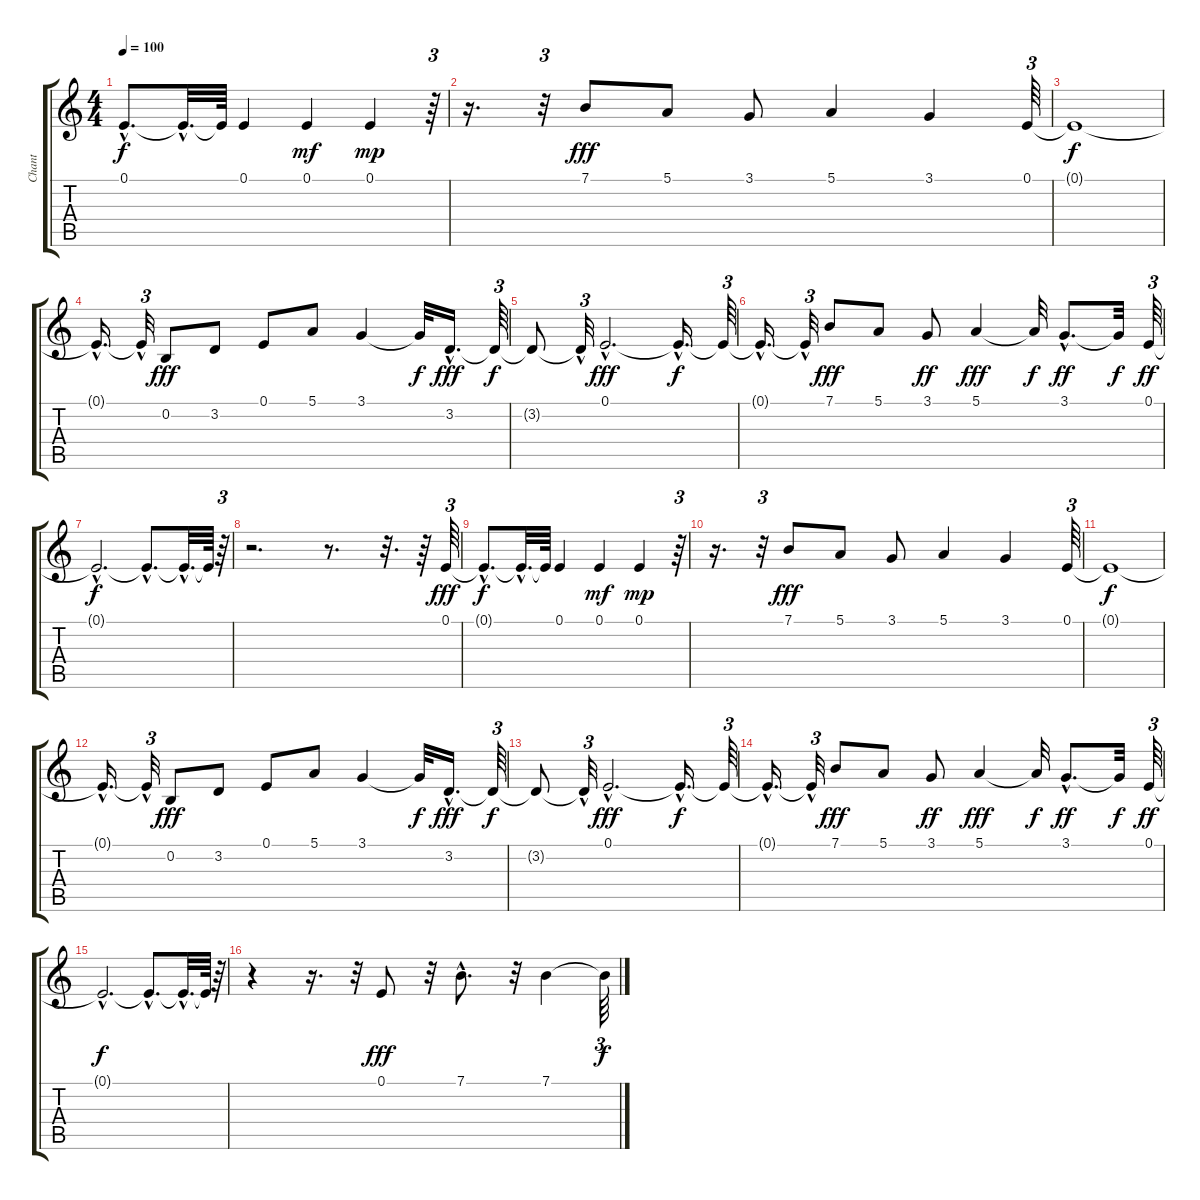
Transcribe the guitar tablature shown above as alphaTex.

\track ("Chant" "Chant") {instrument voiceoohs}
\staff {score tabs}
\tuning (E4 B3 G3 D3 A2 E2) {hide}
\ts (4 4)
\tempo 100
\clef g2
\ks c
0.1{hac t}.8{d dy f} 0.1{hac t}.32{d} 0.1{t}.64 0.1.4 0.1.4{dy mf} 0.1.4{dy mp} r.64{tu (3 2)} |
r.16{d} r.32{tu (3 2)} 7.1.8{dy fff} 5.1.8 3.1.8 5.1.4 3.1.4 0.1.64{tu (3 2)} |
0.1{t}.1{dy f} |
0.1{hac t}.16{d} 0.1{hac t}.32{tu (3 2)} 0.2.8{dy fff} 3.2.8 0.1.8 5.1.8 3.1.4 3.1{t}.32{dy f} 3.2{hac}.16{d dy fff} 3.2{t}.64{tu (3 2) dy f} |
3.2{t}.8 3.2{hac t}.32{tu (3 2)} 0.1{hac}.2{d dy fff} 0.1{hac t}.16{d dy f} 0.1{t}.64{tu (3 2)} |
0.1{hac t}.16{d} 0.1{hac t}.32{tu (3 2)} 7.1.8{dy fff} 5.1.8 3.1.8{dy ff} 5.1.4{dy fff} 5.1{t}.32{dy f} 3.1{hac}.8{d dy ff} 3.1{t}.32{dy f} 0.1.64{tu (3 2) dy ff} |
0.1{hac t}.2{d dy f} 0.1{hac t}.8{d} 0.1{hac t}.32{d} 0.1{t}.64 r.64{tu (3 2)} |
r.2{d} r.8{d} r.32{d} r.64 0.1.64{tu (3 2) dy fff} |
0.1{hac t}.8{d dy f} 0.1{hac t}.32{d} 0.1{t}.64 0.1.4 0.1.4{dy mf} 0.1.4{dy mp} r.64{tu (3 2)} |
r.16{d} r.32{tu (3 2)} 7.1.8{dy fff} 5.1.8 3.1.8 5.1.4 3.1.4 0.1.64{tu (3 2)} |
0.1{t}.1{dy f} |
0.1{hac t}.16{d} 0.1{hac t}.32{tu (3 2)} 0.2.8{dy fff} 3.2.8 0.1.8 5.1.8 3.1.4 3.1{t}.32{dy f} 3.2{hac}.16{d dy fff} 3.2{t}.64{tu (3 2) dy f} |
3.2{t}.8 3.2{hac t}.32{tu (3 2)} 0.1{hac}.2{d dy fff} 0.1{hac t}.16{d dy f} 0.1{t}.64{tu (3 2)} |
0.1{hac t}.16{d} 0.1{hac t}.32{tu (3 2)} 7.1.8{dy fff} 5.1.8 3.1.8{dy ff} 5.1.4{dy fff} 5.1{t}.32{dy f} 3.1{hac}.8{d dy ff} 3.1{t}.32{dy f} 0.1.64{tu (3 2) dy ff} |
0.1{hac t}.2{d dy f} 0.1{hac t}.8{d} 0.1{hac t}.32{d} 0.1{t}.64 r.64{tu (3 2)} |
r.4 r.16{d} r.32{tu (3 2)} 0.1.8{dy fff} r.32 7.1{hac}.8{d} r.32 7.1.4 7.1{t}.64{tu (3 2) dy f}
